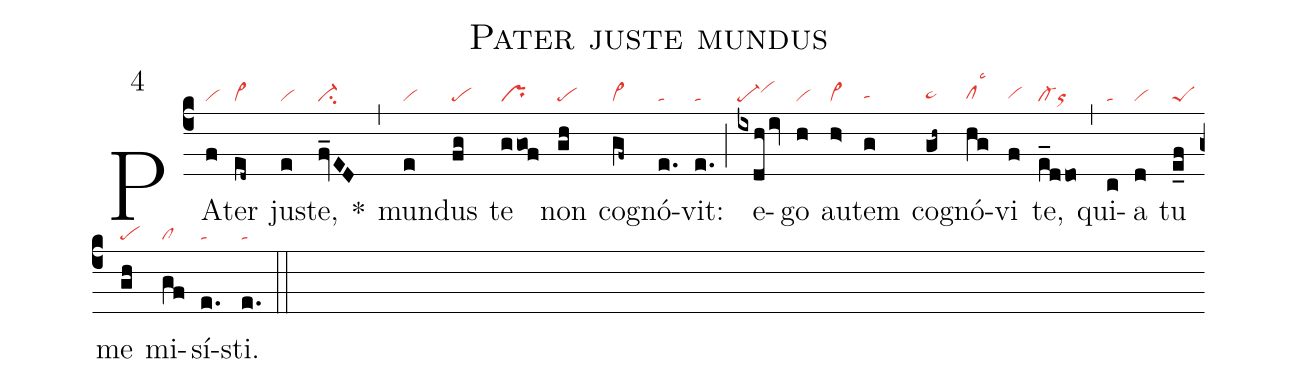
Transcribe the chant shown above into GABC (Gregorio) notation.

name:Pater juste mundus;
mode:4;
nabc-lines:1;
%%
(c4)
PA(f|vi)ter(ed~|vi>) ju(e|vi)ste,(fv_ED|ci-) *(,)
mun(e|vi)dus(fg|pe) te(ggof|pr) non(gh|pe) co(gf~|vi>)gnó(e.|ta)vit:(e.|ta) (;)
e(ixdh/iv|pe-vihi)go(h|vi) au(h>|vi>)tem(g|tahg) co(gh~|ta>hg)gnó(hg|clhglsc3)vi(f|vihg) te,(e_ddo|cl-or) (,)
qui(c|ta)a(d|vi) tu(e_f|peS) me(gh|pe) mi(gf|cl)sí(e.|ta)sti.(e.|ta) (::)
